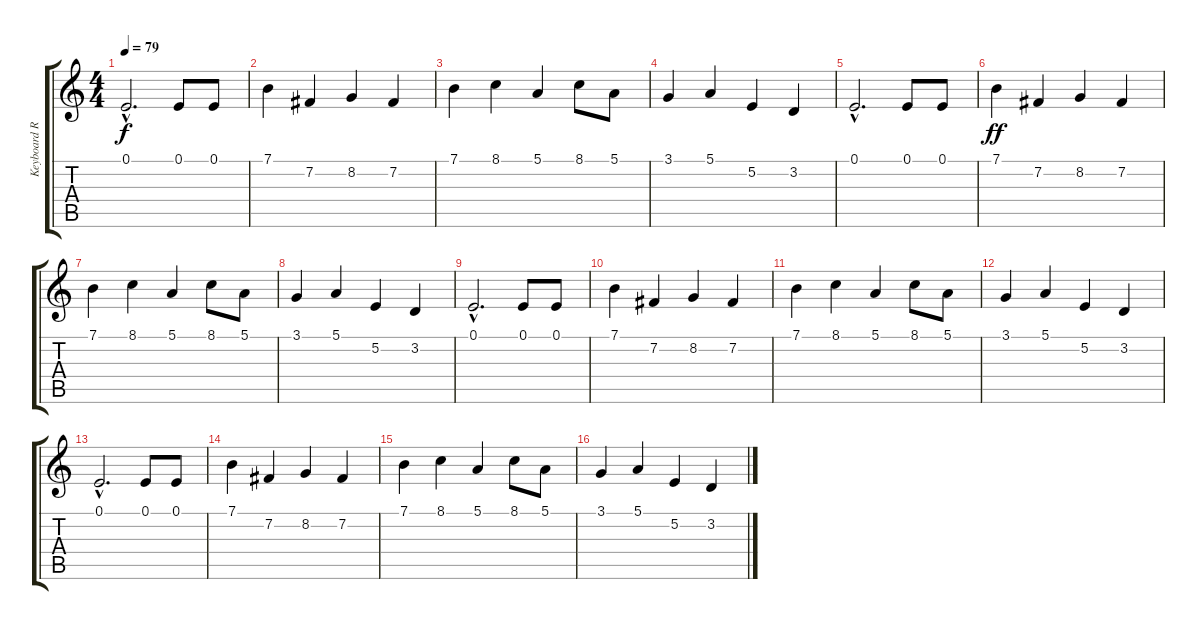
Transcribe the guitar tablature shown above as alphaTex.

\track ("Keyboard Right Hand" "Keyboard R") {instrument acousticgrandpiano}
\staff {score tabs}
\tuning (E4 B3 G3 D3 A2 E2) {hide}
\ts (4 4)
\tempo 79
\clef g2
\ks c
0.1{hac}.2{d dy f} 0.1.8 0.1.8 |
7.1.4 7.2.4 8.2.4 7.2.4 |
7.1.4 8.1.4 5.1.4 8.1.8 5.1.8 |
3.1.4 5.1.4 5.2.4 3.2.4 |
0.1{hac}.2{d} 0.1.8 0.1.8 |
7.1.4{dy ff volume 16} 7.2.4 8.2.4 7.2.4 |
7.1.4 8.1.4 5.1.4 8.1.8 5.1.8 |
3.1.4 5.1.4 5.2.4 3.2.4 |
0.1{hac}.2{d} 0.1.8 0.1.8 |
7.1.4 7.2.4 8.2.4 7.2.4 |
7.1.4 8.1.4 5.1.4 8.1.8 5.1.8 |
3.1.4 5.1.4 5.2.4 3.2.4 |
0.1{hac}.2{d} 0.1.8 0.1.8 |
7.1.4{volume 16} 7.2.4 8.2.4 7.2.4 |
7.1.4 8.1.4 5.1.4 8.1.8 5.1.8 |
3.1.4 5.1.4 5.2.4 3.2.4
